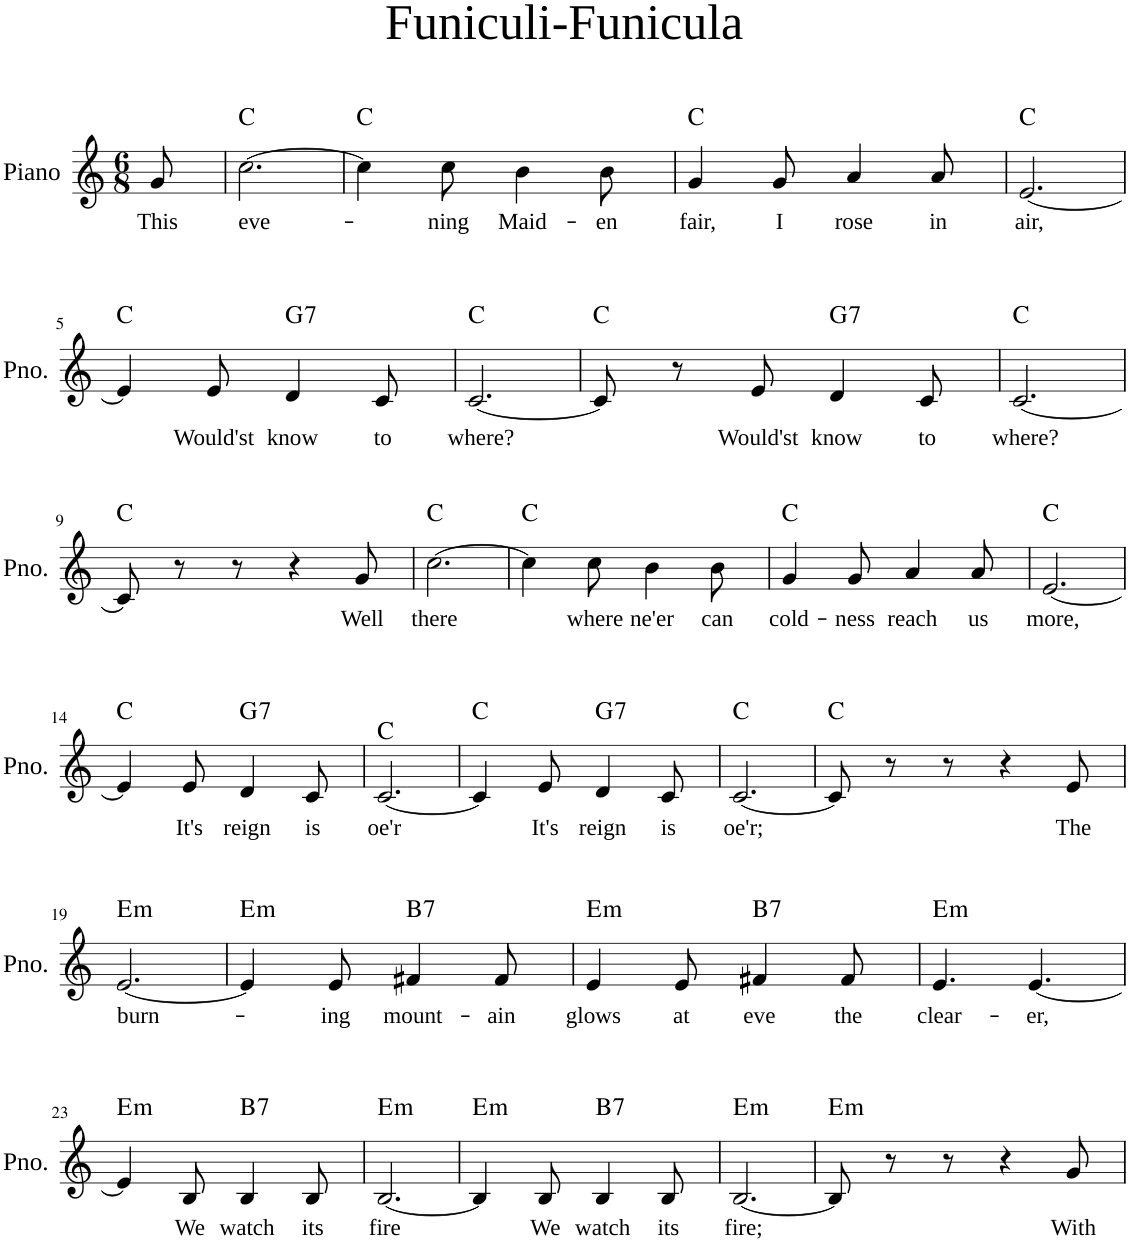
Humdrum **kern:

**kern	**text	**harte
*part1	*part1	*part1
*staff1	*staff1	*
*I"Piano	*	*
*I'Pno.	*	*
*clefG2	*	*
*k[]	*	*
*M6/8	*	*
=	=	=
!	!LO:LY:b	!
8g/	This	.
=1	=1	=1
!	!LO:LY:b	!
[2.cc\	eve-	C:maj
=2	=2	=2
4cc\]	.	C:maj
!	!LO:LY:b	!
8cc\	-ning	.
!	!LO:LY:b	!
4b\	Maid-	.
!	!LO:LY:b	!
8b\	-en	.
=3	=3	=3
!	!LO:LY:b	!
4g/	fair,	C:maj
!	!LO:LY:b	!
8g/	I	.
!	!LO:LY:b	!
4a/	rose	.
!	!LO:LY:b	!
8a/	in	.
=4	=4	=4
!	!LO:LY:b	!
[2.e/	air,	C:maj
!!LO:LB:g=z
=5	=5	=5
4e/]	.	C:maj
!	!LO:LY:b	!
8e/	Would'st	.
!	!LO:LY:b	!LO:H:kt=7
4d/	know	G:7
!	!LO:LY:b	!
8c/	to	.
=6	=6	=6
!	!LO:LY:b	!
[2.c/	where?	C:maj
=7	=7	=7
8c/]	.	C:maj
8r	.	.
!	!LO:LY:b	!
8e/	Would'st	.
!	!LO:LY:b	!LO:H:kt=7
4d/	know	G:7
!	!LO:LY:b	!
8c/	to	.
=8	=8	=8
!	!LO:LY:b	!
[2.c/	where?	C:maj
!!LO:LB:g=z
=9	=9	=9
8c/]	.	C:maj
8r	.	.
8r	.	.
4r	.	.
!	!LO:LY:b	!
8g/	Well	.
=10	=10	=10
!	!LO:LY:b	!
[2.cc\	there	C:maj
=11	=11	=11
4cc\]	.	C:maj
!	!LO:LY:b	!
8cc\	where	.
!	!LO:LY:b	!
4b\	ne'er	.
!	!LO:LY:b	!
8b\	can	.
=12	=12	=12
!	!LO:LY:b	!
4g/	cold-	C:maj
!	!LO:LY:b	!
8g/	-ness	.
!	!LO:LY:b	!
4a/	reach	.
!	!LO:LY:b	!
8a/	us	.
=13	=13	=13
!	!LO:LY:b	!
[2.e/	more,	C:maj
!!LO:LB:g=z
=14	=14	=14
4e/]	.	C:maj
!	!LO:LY:b	!
8e/	It's	.
!	!LO:LY:b	!LO:H:kt=7
4d/	reign	G:7
!	!LO:LY:b	!
8c/	is	.
=15	=15	=15
!	!LO:LY:b	!
[2.c/	oe'r	C:maj
=16	=16	=16
4c/]	.	C:maj
!	!LO:LY:b	!
8e/	It's	.
!	!LO:LY:b	!LO:H:kt=7
4d/	reign	G:7
!	!LO:LY:b	!
8c/	is	.
=17	=17	=17
!	!LO:LY:b	!
[2.c/	oe'r;	C:maj
=18	=18	=18
8c/]	.	C:maj
8r	.	.
8r	.	.
4r	.	.
!	!LO:LY:b	!
8e/	The	.
!!LO:LB:g=z
=19	=19	=19
!	!LO:LY:b	!LO:H:kt=m
[2.e/	burn-	E:min
=20	=20	=20
!	!	!LO:H:kt=m
4e/]	.	E:min
!	!LO:LY:b	!
8e/	-ing	.
!	!LO:LY:b	!LO:H:kt=7
4f#X/	mount-	B:7
!	!LO:LY:b	!
8f#/	-ain	.
=21	=21	=21
!	!LO:LY:b	!LO:H:kt=m
4e/	glows	E:min
!	!LO:LY:b	!
8e/	at	.
!	!LO:LY:b	!LO:H:kt=7
4f#X/	eve	B:7
!	!LO:LY:b	!
8f#/	the	.
=22	=22	=22
!	!LO:LY:b	!LO:H:kt=m
4.e/	clear-	E:min
!	!LO:LY:b	!
[4.e/	-er,	.
!!LO:LB:g=z
=23	=23	=23
!	!	!LO:H:kt=m
4e/]	.	E:min
!	!LO:LY:b	!
8B/	We	.
!	!LO:LY:b	!LO:H:kt=7
4B/	watch	B:7
!	!LO:LY:b	!
8B/	its	.
=24	=24	=24
!	!LO:LY:b	!LO:H:kt=m
[2.B/	fire	E:min
=25	=25	=25
!	!	!LO:H:kt=m
4B/]	.	E:min
!	!LO:LY:b	!
8B/	We	.
!	!LO:LY:b	!LO:H:kt=7
4B/	watch	B:7
!	!LO:LY:b	!
8B/	its	.
=26	=26	=26
!	!LO:LY:b	!LO:H:kt=m
[2.B/	fire;	E:min
=27	=27	=27
!	!	!LO:H:kt=m
8B/]	.	E:min
8r	.	.
8r	.	.
4r	.	.
!	!LO:LY:b	!
8g/	With	.
=	=	=
*-	*-	*-
